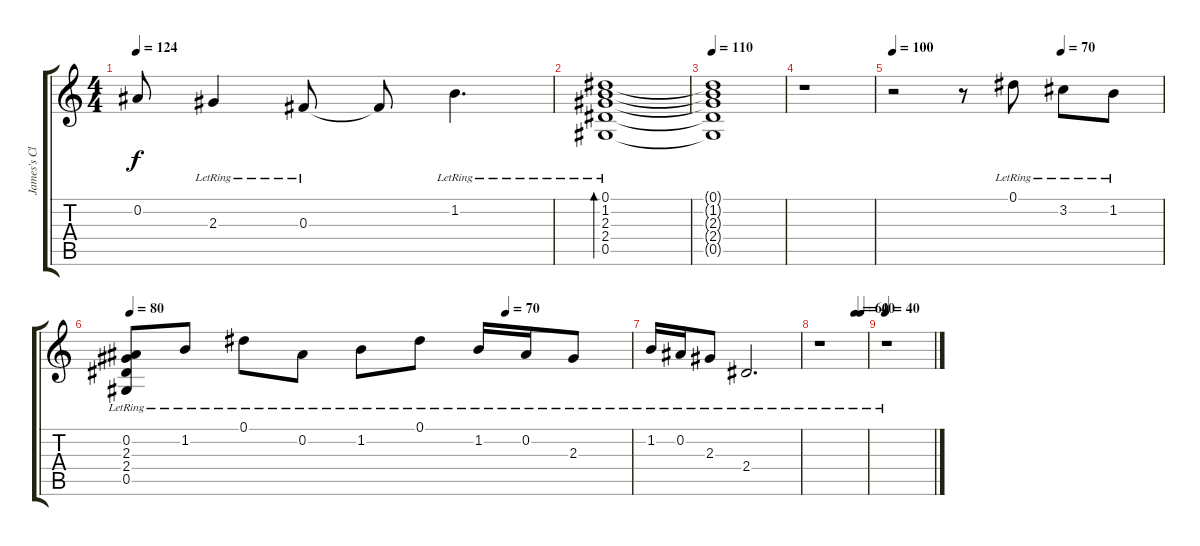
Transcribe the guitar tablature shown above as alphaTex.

\track ("James's Clean" "James's Cl") {instrument electricguitarclean}
\staff {score tabs}
\tuning (Eb4 Bb3 Gb3 Db3 Ab2 Eb2) {hide}
\ts (4 4)
\tempo 124
\clef g2
\ks c
0.2{t}.8{dy f} 2.3{lr}.4 0.3{lr}.8 0.3{t}.8 1.2{lr}.4{d} |
(0.1{lr} 1.2{lr} 2.3{lr} 2.4{lr} 0.5{lr}).1{bd 240} |
\tempo 110
(0.1{t} 1.2{t} 2.3{t} 2.4{t} 0.5{t}).1 |
r.1 |
\tempo 100
\tempo (70 0.625)
r.2 r.8 0.1{lr}.8 3.2{lr}.8 1.2{lr}.8 |
\tempo 80
\tempo (70 0.75)
(0.2{lr} 2.3{lr} 2.4{lr} 0.5{lr}).8 1.2{lr}.8 0.1{lr}.8 0.2{lr}.8 1.2{lr}.8 0.1{lr}.8 1.2{lr}.16 0.2{lr}.16 2.3{lr}.8 |
1.2{lr}.16 0.2{lr}.16 2.3{lr}.8 2.4{lr}.2{d} |
\tempo (60 0.75)
\tempo (40 0.875)
r.1 |
\tempo 40
r.1
